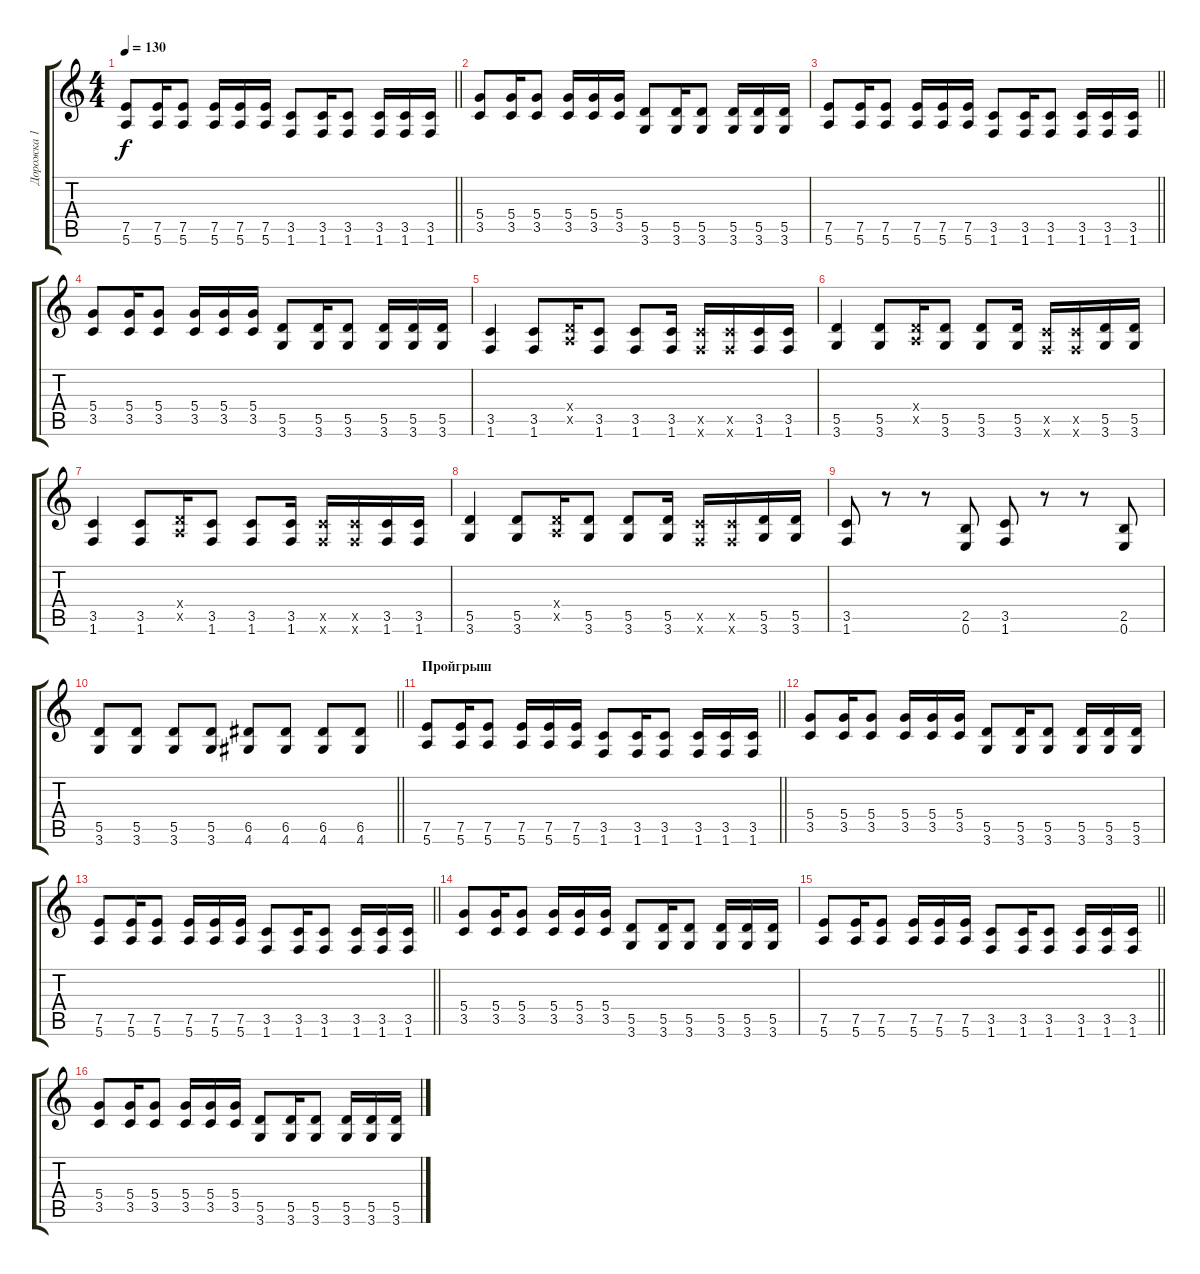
\track ("Дорожка 1" "Дорожка 1") {instrument distortionguitar}
\staff {score tabs}
\tuning (E4 B3 G3 D3 A2 E2) {hide}
\ts (4 4)
\tempo 130
\clef g2
\barLineRight lightlight
\ks c
(7.5 5.6).8{dy f} (7.5 5.6).16 (7.5 5.6).8 (7.5 5.6).16 (7.5 5.6).16 (7.5 5.6).16 (3.5 1.6).8 (3.5 1.6).16 (3.5 1.6).8 (3.5 1.6).16 (3.5 1.6).16 (3.5 1.6).16 |
(5.4 3.5).8 (5.4 3.5).16 (5.4 3.5).8 (5.4 3.5).16 (5.4 3.5).16 (5.4 3.5).16 (5.5 3.6).8 (5.5 3.6).16 (5.5 3.6).8 (5.5 3.6).16 (5.5 3.6).16 (5.5 3.6).16 |
\barLineRight lightlight
(7.5 5.6).8 (7.5 5.6).16 (7.5 5.6).8 (7.5 5.6).16 (7.5 5.6).16 (7.5 5.6).16 (3.5 1.6).8 (3.5 1.6).16 (3.5 1.6).8 (3.5 1.6).16 (3.5 1.6).16 (3.5 1.6).16 |
(5.4 3.5).8 (5.4 3.5).16 (5.4 3.5).8 (5.4 3.5).16 (5.4 3.5).16 (5.4 3.5).16 (5.5 3.6).8 (5.5 3.6).16 (5.5 3.6).8 (5.5 3.6).16 (5.5 3.6).16 (5.5 3.6).16 |
(3.5 1.6).4 (3.5 1.6).8 (0.4{x} 0.5{x}).16 (3.5 1.6).8 (3.5 1.6).8 (3.5 1.6).16 (3.5{x} 1.6{x}).16 (3.5{x} 1.6{x}).16 (3.5 1.6).16 (3.5 1.6).16 |
(5.5 3.6).4 (5.5 3.6).8 (0.4{x} 0.5{x}).16 (5.5 3.6).8 (5.5 3.6).8 (5.5 3.6).16 (3.5{x} 1.6{x}).16 (3.5{x} 1.6{x}).16 (5.5 3.6).16 (5.5 3.6).16 |
(3.5 1.6).4 (3.5 1.6).8 (0.4{x} 0.5{x}).16 (3.5 1.6).8 (3.5 1.6).8 (3.5 1.6).16 (3.5{x} 1.6{x}).16 (3.5{x} 1.6{x}).16 (3.5 1.6).16 (3.5 1.6).16 |
(5.5 3.6).4 (5.5 3.6).8 (0.4{x} 0.5{x}).16 (5.5 3.6).8 (5.5 3.6).8 (5.5 3.6).16 (3.5{x} 1.6{x}).16 (3.5{x} 1.6{x}).16 (5.5 3.6).16 (5.5 3.6).16 |
(3.5 1.6).8 r.8 r.8 (2.5 0.6).8 (3.5 1.6).8 r.8 r.8 (2.5 0.6).8 |
\barLineRight lightlight
(5.5 3.6).8 (5.5 3.6).8 (5.5 3.6).8 (5.5 3.6).8 (6.5 4.6).8 (6.5 4.6).8 (6.5 4.6).8 (6.5 4.6).8 |
\section ("" "Пройгрыш")
\barLineRight lightlight
(7.5 5.6).8 (7.5 5.6).16 (7.5 5.6).8 (7.5 5.6).16 (7.5 5.6).16 (7.5 5.6).16 (3.5 1.6).8 (3.5 1.6).16 (3.5 1.6).8 (3.5 1.6).16 (3.5 1.6).16 (3.5 1.6).16 |
(5.4 3.5).8 (5.4 3.5).16 (5.4 3.5).8 (5.4 3.5).16 (5.4 3.5).16 (5.4 3.5).16 (5.5 3.6).8 (5.5 3.6).16 (5.5 3.6).8 (5.5 3.6).16 (5.5 3.6).16 (5.5 3.6).16 |
\barLineRight lightlight
(7.5 5.6).8 (7.5 5.6).16 (7.5 5.6).8 (7.5 5.6).16 (7.5 5.6).16 (7.5 5.6).16 (3.5 1.6).8 (3.5 1.6).16 (3.5 1.6).8 (3.5 1.6).16 (3.5 1.6).16 (3.5 1.6).16 |
(5.4 3.5).8 (5.4 3.5).16 (5.4 3.5).8 (5.4 3.5).16 (5.4 3.5).16 (5.4 3.5).16 (5.5 3.6).8 (5.5 3.6).16 (5.5 3.6).8 (5.5 3.6).16 (5.5 3.6).16 (5.5 3.6).16 |
\barLineRight lightlight
(7.5 5.6).8 (7.5 5.6).16 (7.5 5.6).8 (7.5 5.6).16 (7.5 5.6).16 (7.5 5.6).16 (3.5 1.6).8 (3.5 1.6).16 (3.5 1.6).8 (3.5 1.6).16 (3.5 1.6).16 (3.5 1.6).16 |
(5.4 3.5).8 (5.4 3.5).16 (5.4 3.5).8 (5.4 3.5).16 (5.4 3.5).16 (5.4 3.5).16 (5.5 3.6).8 (5.5 3.6).16 (5.5 3.6).8 (5.5 3.6).16 (5.5 3.6).16 (5.5 3.6).16
